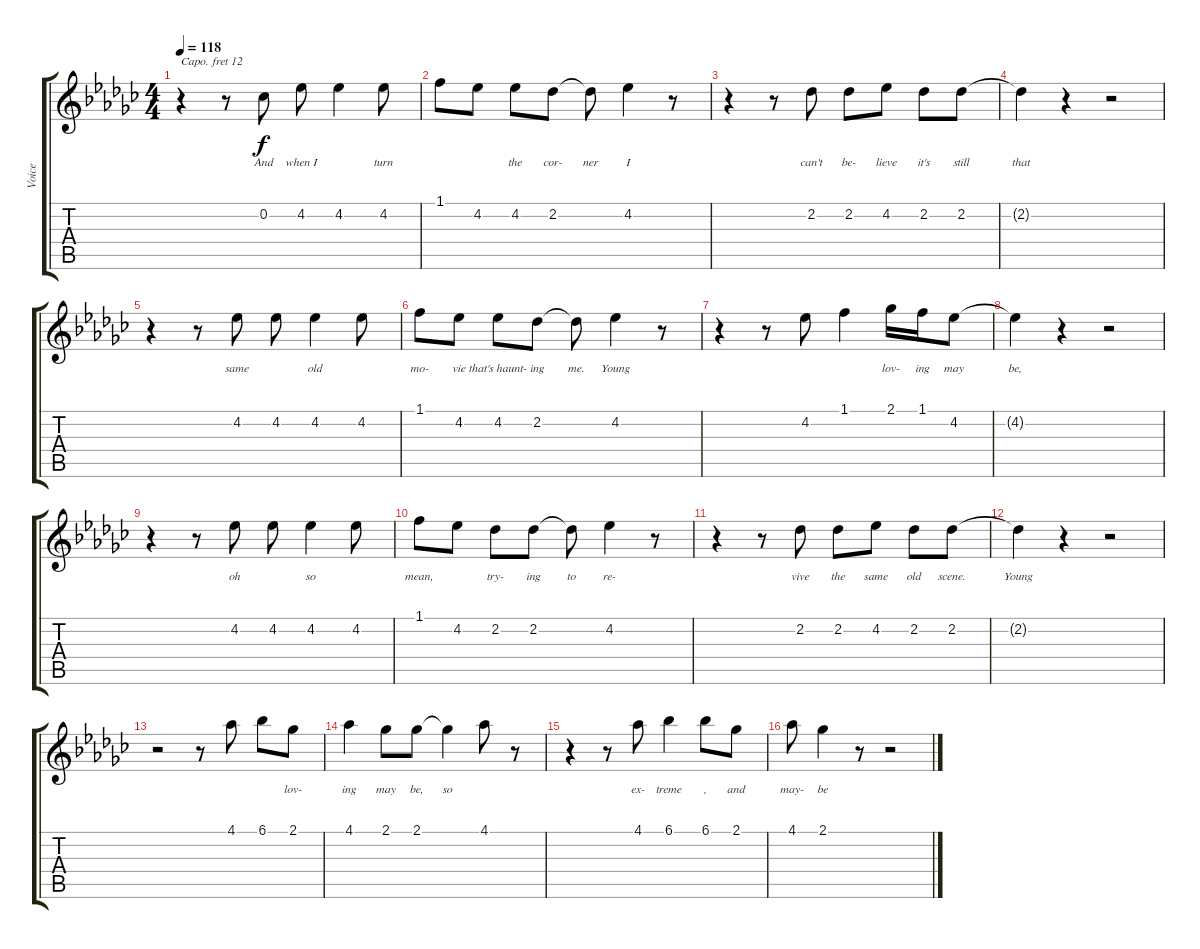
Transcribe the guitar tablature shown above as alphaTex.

\track ("Voice" "Voice") {instrument lead6voice}
\staff {score tabs}
\capo 12
\tuning (E4 B3 G3 D3 A2 E2) {hide}
\ts (4 4)
\tempo 118
\clef g2
\ks ebminor
r.4{dy f} r.8 0.2.8{lyrics (0 "And") lyrics (1 "") lyrics (2 "") lyrics (3 "") lyrics (4 "")} 4.2.8{lyrics (0 "when I") lyrics (1 "") lyrics (2 "") lyrics (3 "") lyrics (4 "")} 4.2.4{lyrics (0 "") lyrics (1 "") lyrics (2 "") lyrics (3 "") lyrics (4 "")} 4.2.8{lyrics (0 "turn ") lyrics (1 "") lyrics (2 "") lyrics (3 "") lyrics (4 "")} |
1.1.8{lyrics (0 "") lyrics (1 "") lyrics (2 "") lyrics (3 "") lyrics (4 "")} 4.2.8{lyrics (0 "") lyrics (1 "") lyrics (2 "") lyrics (3 "") lyrics (4 "")} 4.2.8{lyrics (0 "the") lyrics (1 "") lyrics (2 "") lyrics (3 "") lyrics (4 "")} 2.2.8{lyrics (0 "cor-") lyrics (1 "") lyrics (2 "") lyrics (3 "") lyrics (4 "")} 2.2{t}.8{lyrics (0 "ner") lyrics (1 "") lyrics (2 "") lyrics (3 "") lyrics (4 "")} 4.2.4{lyrics (0 "I") lyrics (1 "") lyrics (2 "") lyrics (3 "") lyrics (4 "")} r.8 |
r.4 r.8 2.2.8{lyrics (0 "can't") lyrics (1 "") lyrics (2 "") lyrics (3 "") lyrics (4 "")} 2.2.8{lyrics (0 "be-") lyrics (1 "") lyrics (2 "") lyrics (3 "") lyrics (4 "")} 4.2.8{lyrics (0 "lieve ") lyrics (1 "") lyrics (2 "") lyrics (3 "") lyrics (4 "")} 2.2.8{lyrics (0 "it's") lyrics (1 "") lyrics (2 "") lyrics (3 "") lyrics (4 "")} 2.2.8{lyrics (0 "still") lyrics (1 "") lyrics (2 "") lyrics (3 "") lyrics (4 "")} |
2.2{t}.4{lyrics (0 "that") lyrics (1 "") lyrics (2 "") lyrics (3 "") lyrics (4 "")} r.4 r.2 |
r.4 r.8 4.2.8{lyrics (0 "same ") lyrics (1 "") lyrics (2 "") lyrics (3 "") lyrics (4 "")} 4.2.8{lyrics (0 "") lyrics (1 "") lyrics (2 "") lyrics (3 "") lyrics (4 "")} 4.2.4{lyrics (0 "old ") lyrics (1 "") lyrics (2 "") lyrics (3 "") lyrics (4 "")} 4.2.8{lyrics (0 "") lyrics (1 "") lyrics (2 "") lyrics (3 "") lyrics (4 "")} |
1.1.8{lyrics (0 "mo-") lyrics (1 "") lyrics (2 "") lyrics (3 "") lyrics (4 "")} 4.2.8{lyrics (0 "vie") lyrics (1 "") lyrics (2 "") lyrics (3 "") lyrics (4 "")} 4.2.8{lyrics (0 "that's haunt-") lyrics (1 "") lyrics (2 "") lyrics (3 "") lyrics (4 "")} 2.2.8{lyrics (0 "ing") lyrics (1 "") lyrics (2 "") lyrics (3 "") lyrics (4 "")} 2.2{t}.8{lyrics (0 "me. ") lyrics (1 "") lyrics (2 "") lyrics (3 "") lyrics (4 "")} 4.2.4{lyrics (0 "Young ") lyrics (1 "") lyrics (2 "") lyrics (3 "") lyrics (4 "")} r.8 |
r.4 r.8 4.2.8{lyrics (0 "") lyrics (1 "") lyrics (2 "") lyrics (3 "") lyrics (4 "")} 1.1.4{lyrics (0 "") lyrics (1 "") lyrics (2 "") lyrics (3 "") lyrics (4 "")} 2.1.16{lyrics (0 "lov-") lyrics (1 "") lyrics (2 "") lyrics (3 "") lyrics (4 "")} 1.1.16{lyrics (0 "ing") lyrics (1 "") lyrics (2 "") lyrics (3 "") lyrics (4 "")} 4.2.8{lyrics (0 "may ") lyrics (1 "") lyrics (2 "") lyrics (3 "") lyrics (4 "")} |
4.2{t}.4{lyrics (0 "be,") lyrics (1 "") lyrics (2 "") lyrics (3 "") lyrics (4 "")} r.4 r.2 |
r.4 r.8 4.2.8{lyrics (0 "oh ") lyrics (1 "") lyrics (2 "") lyrics (3 "") lyrics (4 "")} 4.2.8{lyrics (0 "") lyrics (1 "") lyrics (2 "") lyrics (3 "") lyrics (4 "")} 4.2.4{lyrics (0 "so ") lyrics (1 "") lyrics (2 "") lyrics (3 "") lyrics (4 "")} 4.2.8{lyrics (0 "") lyrics (1 "") lyrics (2 "") lyrics (3 "") lyrics (4 "")} |
1.1.8{lyrics (0 "mean,") lyrics (1 "") lyrics (2 "") lyrics (3 "") lyrics (4 "")} 4.2.8{lyrics (0 "") lyrics (1 "") lyrics (2 "") lyrics (3 "") lyrics (4 "")} 2.2.8{lyrics (0 "try-") lyrics (1 "") lyrics (2 "") lyrics (3 "") lyrics (4 "")} 2.2.8{lyrics (0 "ing") lyrics (1 "") lyrics (2 "") lyrics (3 "") lyrics (4 "")} 2.2{t}.8{lyrics (0 "to") lyrics (1 "") lyrics (2 "") lyrics (3 "") lyrics (4 "")} 4.2.4{lyrics (0 "re-") lyrics (1 "") lyrics (2 "") lyrics (3 "") lyrics (4 "")} r.8 |
r.4 r.8 2.2.8{lyrics (0 "vive ") lyrics (1 "") lyrics (2 "") lyrics (3 "") lyrics (4 "")} 2.2.8{lyrics (0 "the") lyrics (1 "") lyrics (2 "") lyrics (3 "") lyrics (4 "")} 4.2.8{lyrics (0 "same") lyrics (1 "") lyrics (2 "") lyrics (3 "") lyrics (4 "")} 2.2.8{lyrics (0 "old") lyrics (1 "") lyrics (2 "") lyrics (3 "") lyrics (4 "")} 2.2.8{lyrics (0 "scene.") lyrics (1 "") lyrics (2 "") lyrics (3 "") lyrics (4 "")} |
2.2{t}.4{lyrics (0 "Young ") lyrics (1 "") lyrics (2 "") lyrics (3 "") lyrics (4 "")} r.4 r.2 |
r.2 r.8 4.1.8{lyrics (0 "") lyrics (1 "") lyrics (2 "") lyrics (3 "") lyrics (4 "")} 6.1.8{lyrics (0 "") lyrics (1 "") lyrics (2 "") lyrics (3 "") lyrics (4 "")} 2.1.8{lyrics (0 "lov-") lyrics (1 "") lyrics (2 "") lyrics (3 "") lyrics (4 "")} |
4.1.4{lyrics (0 "ing") lyrics (1 "") lyrics (2 "") lyrics (3 "") lyrics (4 "")} 2.1.8{lyrics (0 "may ") lyrics (1 "") lyrics (2 "") lyrics (3 "") lyrics (4 "")} 2.1.8{lyrics (0 "be,") lyrics (1 "") lyrics (2 "") lyrics (3 "") lyrics (4 "")} 2.1{t}.4{lyrics (0 "so ") lyrics (1 "") lyrics (2 "") lyrics (3 "") lyrics (4 "")} 4.1.8{lyrics (0 "") lyrics (1 "") lyrics (2 "") lyrics (3 "") lyrics (4 "")} r.8 |
r.4 r.8 4.1.8{lyrics (0 "ex-") lyrics (1 "") lyrics (2 "") lyrics (3 "") lyrics (4 "")} 6.1.4{lyrics (0 "treme") lyrics (1 "") lyrics (2 "") lyrics (3 "") lyrics (4 "")} 6.1.8{lyrics (0 ", ") lyrics (1 "") lyrics (2 "") lyrics (3 "") lyrics (4 "")} 2.1.8{lyrics (0 "and") lyrics (1 "") lyrics (2 "") lyrics (3 "") lyrics (4 "")} |
4.1.8{lyrics (0 "may-") lyrics (1 "") lyrics (2 "") lyrics (3 "") lyrics (4 "")} 2.1.4{lyrics (0 "be") lyrics (1 "") lyrics (2 "") lyrics (3 "") lyrics (4 "")} r.8 r.2
